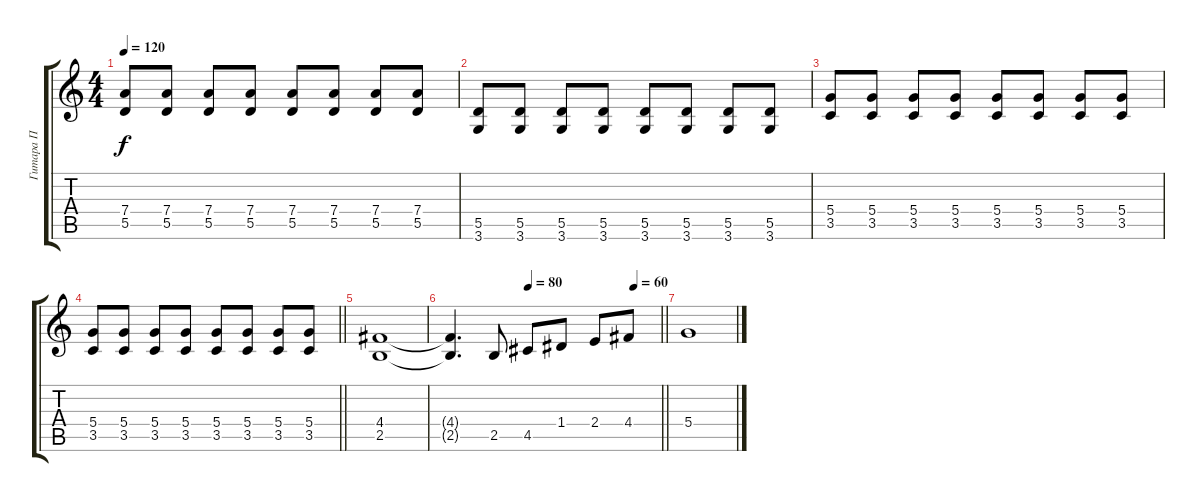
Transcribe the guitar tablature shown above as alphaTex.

\track ("Гитара П" "Гитара П") {instrument overdrivenguitar}
\staff {score tabs}
\tuning (E4 B3 G3 D3 A2 E2) {hide}
\ts (4 4)
\tempo 120
\clef g2
\ks c
(7.4 5.5).8{dy f} (7.4 5.5).8 (7.4 5.5).8 (7.4 5.5).8 (7.4 5.5).8 (7.4 5.5).8 (7.4 5.5).8 (7.4 5.5).8 |
(5.5 3.6).8 (5.5 3.6).8 (5.5 3.6).8 (5.5 3.6).8 (5.5 3.6).8 (5.5 3.6).8 (5.5 3.6).8 (5.5 3.6).8 |
(5.4 3.5).8 (5.4 3.5).8 (5.4 3.5).8 (5.4 3.5).8 (5.4 3.5).8 (5.4 3.5).8 (5.4 3.5).8 (5.4 3.5).8 |
\barLineRight lightlight
(5.4 3.5).8 (5.4 3.5).8 (5.4 3.5).8 (5.4 3.5).8 (5.4 3.5).8 (5.4 3.5).8 (5.4 3.5).8 (5.4 3.5).8 |
(4.4 2.5).1 |
\tempo (80 0.375)
\tempo (60 0.875)
\barLineRight lightlight
(4.4{t} 2.5{t}).4{d} 2.5.8 4.5.8 1.4.8 2.4.8 4.4.8 |
5.4.1
